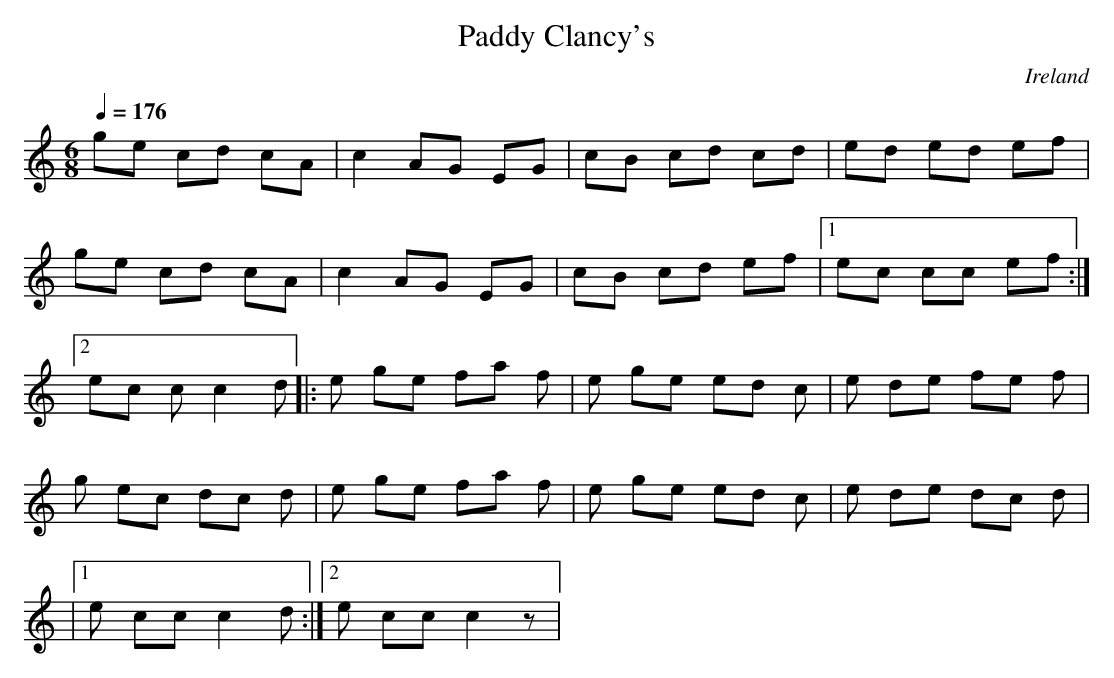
X:1
T:Paddy Clancy's
O:Ireland
M:6/8
L:1/8
Q:1/4=176
K:C
V:1
ge cd cA |c2 AG EG |cB cd cd |ed ed ef |
ge cd cA |c2 AG EG |cB cd ef |1 ec cc ef :|2
ec cc2 d|| |:e ge fa f|e ge ed c|e de fe f|
g ec dc d|e ge fa f|e ge ed c|e de dc d|
|1 e cc c2 d:|2 e cc c2 z|
